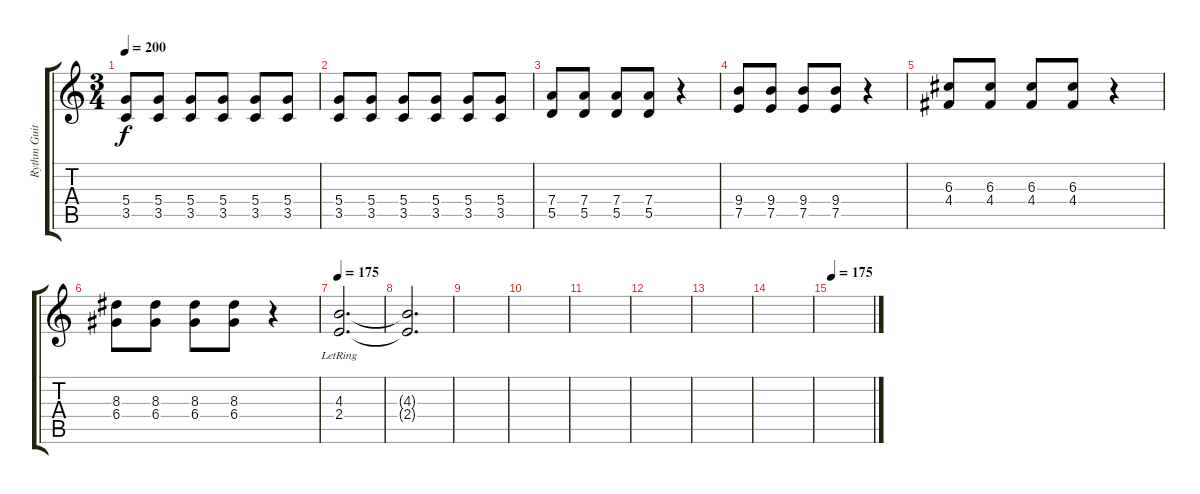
\track ("Rythm Guitar" "Rythm Guit") {instrument distortionguitar}
\staff {score tabs}
\tuning (E4 B3 G3 D3 A2 E2) {hide}
\ts (3 4)
\tempo 200
\clef g2
\ks c
(5.4 3.5).8{dy f} (5.4 3.5).8 (5.4 3.5).8 (5.4 3.5).8 (5.4 3.5).8 (5.4 3.5).8 |
(5.4 3.5).8 (5.4 3.5).8 (5.4 3.5).8 (5.4 3.5).8 (5.4 3.5).8 (5.4 3.5).8 |
(7.4 5.5).8 (7.4 5.5).8 (7.4 5.5).8 (7.4 5.5).8 r.4 |
(9.4 7.5).8 (9.4 7.5).8 (9.4 7.5).8 (9.4 7.5).8 r.4 |
(6.3 4.4).8 (6.3 4.4).8 (6.3 4.4).8 (6.3 4.4).8 r.4 |
(8.3 6.4).8 (8.3 6.4).8 (8.3 6.4).8 (8.3 6.4).8 r.4 |
\tempo 175
(4.3 2.4{lr}).2{d} |
(4.3{t} 2.4{t}).2{d volume 5} |
|
|
|
|
|
|
\tempo 175
